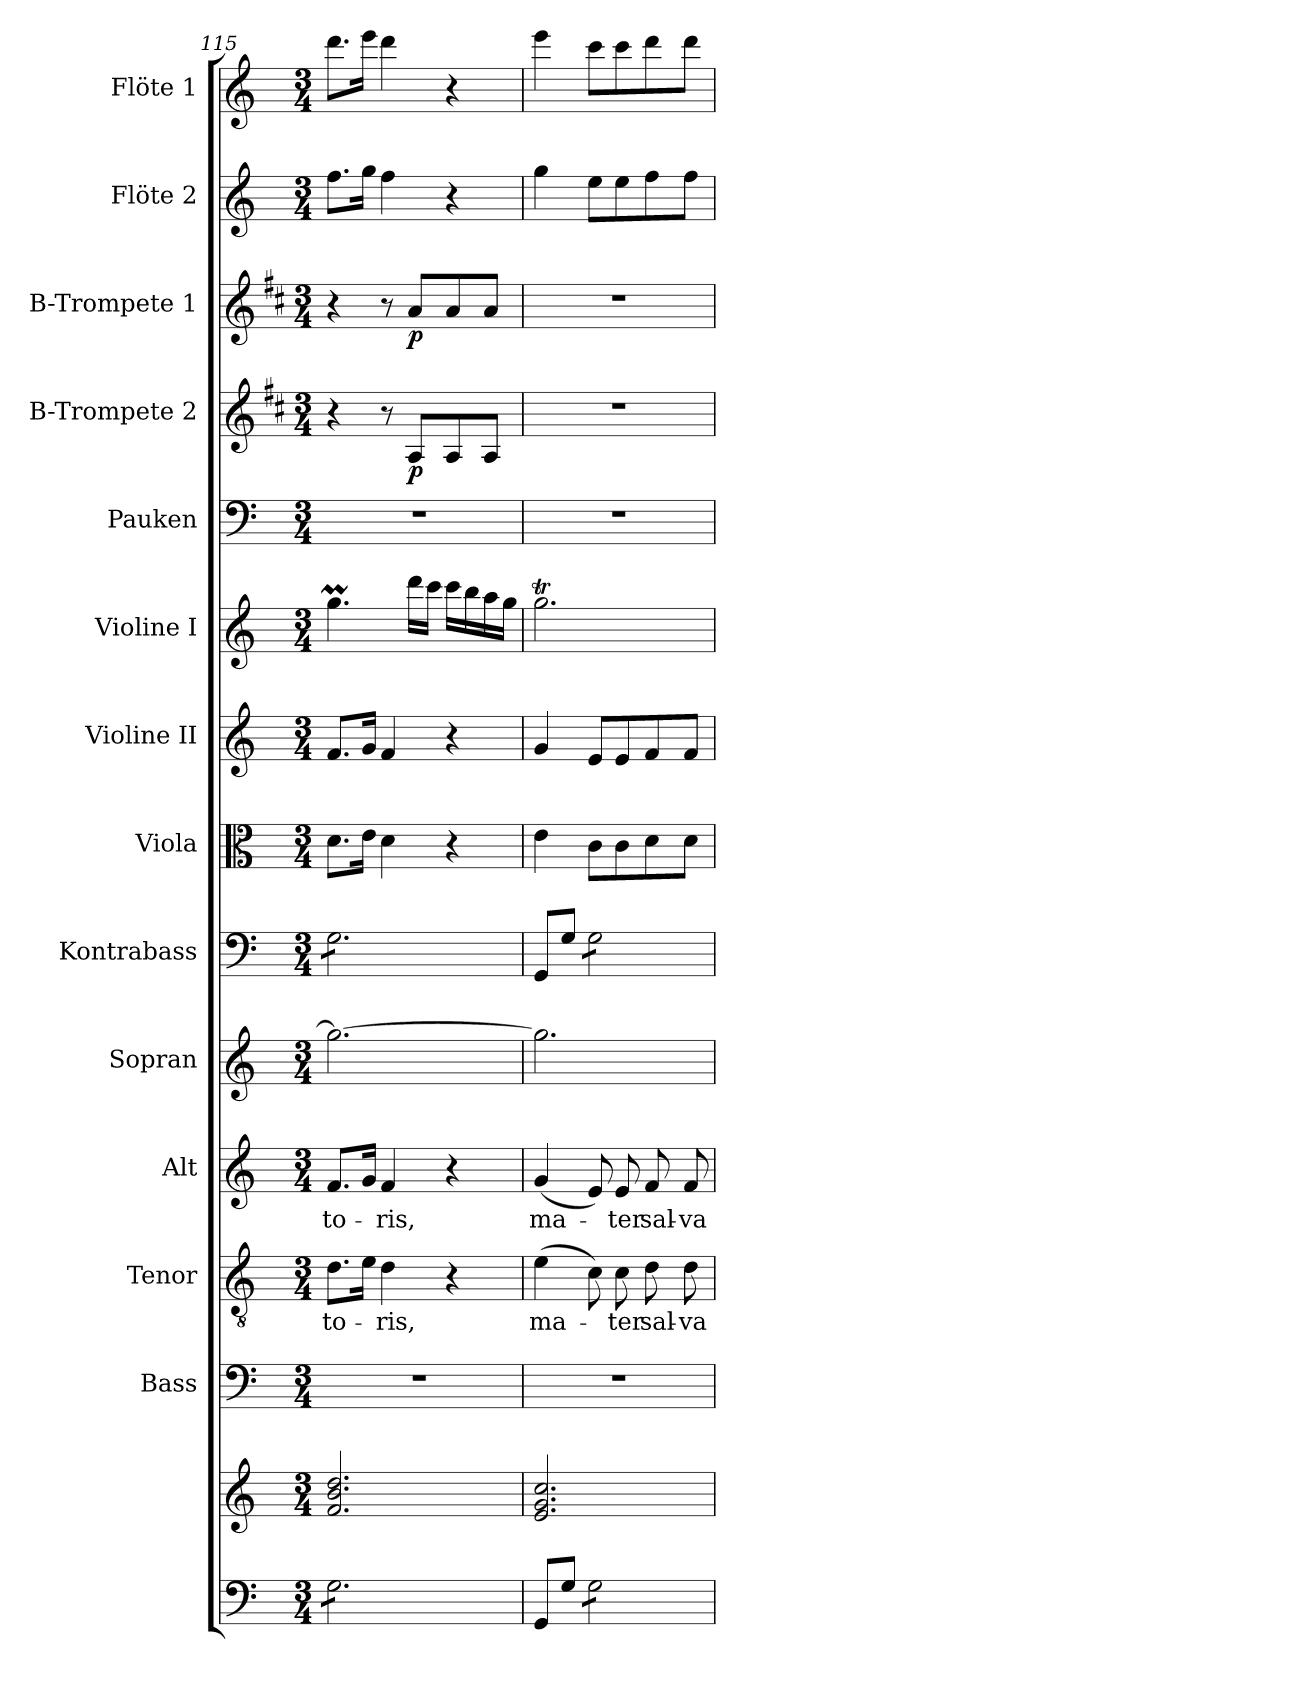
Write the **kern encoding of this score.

**kern	**kern	**kern	**kern	**text	**kern	**text	**kern	**kern	**kern	**kern	**kern	**kern	**kern	**dynam	**kern	**dynam	**kern	**kern
*part14	*part14	*part13	*part12	*part12	*part11	*part11	*part10	*part9	*part8	*part7	*part6	*part5	*part4	*part4	*part3	*part3	*part2	*part1
*staff15	*staff14	*staff13	*staff12	*staff12	*staff11	*staff11	*staff10	*staff9	*staff8	*staff7	*staff6	*staff5	*staff4	*staff4	*staff3	*staff3	*staff2	*staff1
*	*	*I"Bass	*I"Tenor	*	*I"Alt	*	*I"Sopran	*I"Kontrabass	*I"Viola	*I"Violine II	*I"Violine I	*I"Pauken	*I"B-Trompete 2	*	*I"B-Trompete 1	*	*I"Flöte 2	*I"Flöte 1
*	*	*I'B.	*I'T.	*	*I'A.	*	*I'S.	*I'Kb.	*I'Vla.	*I'Vl. II	*I'Vl. I	*I'Pk.	*I'B Trp. 2	*	*I'B Trp. 1	*	*I'Fl. 2	*I'Fl. 1
*clefF4	*clefG2	*clefF4	*clefGv2	*	*clefG2	*	*clefG2	*clefF4	*clefC3	*clefG2	*clefG2	*clefF4	*clefG2	*	*clefG2	*	*clefG2	*clefG2
*	*	*	*	*	*	*	*	*ITrd7c12	*	*	*	*	*ITrd1c2	*	*ITrd1c2	*	*	*
*k[]	*k[]	*k[]	*k[]	*	*k[]	*	*k[]	*k[]	*k[]	*k[]	*k[]	*k[]	*k[]	*	*k[]	*	*k[]	*k[]
*C:	*C:	*C:	*C:	*	*C:	*	*C:	*C:	*C:	*C:	*C:	*C:	*C:	*	*C:	*	*C:	*C:
*M3/4	*M3/4	*M3/4	*M3/4	*	*M3/4	*	*M3/4	*M3/4	*M3/4	*M3/4	*M3/4	*M3/4	*M3/4	*	*M3/4	*	*M3/4	*M3/4
=115	=115	=115	=115	=115	=115	=115	=115	=115	=115	=115	=115	=115	=115	=115	=115	=115	=115	=115
!	!	!	!	!LO:LY:b	!	!LO:LY:b	!	!	!	!	!	!	!	!	!	!	!	!
*tremolo	*	*	*	*	*	*	*	*	*	*	*	*	*	*	*	*	*	*
*	*	*	*	*	*	*	*	*tremolo	*	*	*	*	*	*	*	*	*	*
8G\L	2.f/ 2.b/ 2.dd/	2.r	8.d\L	-to-	8.f/L	-to-	2.gg\_	8GG\L	8.d\L	8.f/L	4.ggM\	2.r	4r	.	4r	.	8.ff\L	8.ddd\L
8G\	.	.	.	.	.	.	.	8GG\	.	.	.	.	.	.	.	.	.	.
.	.	.	16e\Jk	.	16g/Jk	.	.	.	16e\Jk	16g/Jk	.	.	.	.	.	.	16gg\Jk	16eee\Jk
!	!	!	!	!LO:LY:b	!	!LO:LY:b	!	!	!	!	!	!	!	!	!	!	!	!
8G\	.	.	4d\	-ris,	4f/	-ris,	.	8GG\	4d\	4f/	.	.	8r	.	8r	.	4ff\	4ddd\
!	!	!	!	!	!	!	!	!	!	!	!	!	!	!LO:DY:b	!	!LO:DY:b	!	!
8G\	.	.	.	.	.	.	.	8GG\	.	.	16ddd\LL	.	8G/L	p	8g/L	p	.	.
.	.	.	.	.	.	.	.	.	.	.	16ccc\JJ	.	.	.	.	.	.	.
8G\	.	.	4r	.	4r	.	.	8GG\	4r	4r	16ccc\LL	.	8G/	.	8g/	.	4r	4r
.	.	.	.	.	.	.	.	.	.	.	16bb\	.	.	.	.	.	.	.
8G\J	.	.	.	.	.	.	.	8GG\J	.	.	16aa\	.	8G/J	.	8g/J	.	.	.
*	*	*	*	*	*	*	*	*Xtremolo	*	*	*	*	*	*	*	*	*	*
*Xtremolo	*	*	*	*	*	*	*	*	*	*	*	*	*	*	*	*	*	*
.	.	.	.	.	.	.	.	.	.	.	16gg\JJ	.	.	.	.	.	.	.
=116	=116	=116	=116	=116	=116	=116	=116	=116	=116	=116	=116	=116	=116	=116	=116	=116	=116	=116
!	!	!	!	!LO:LY:b	!	!LO:LY:b	!	!	!	!	!	!	!	!	!	!	!	!
8GG/L	2.e/ 2.g/ 2.cc/	2.r	(>4e\	ma-	(<4g/	ma-	2.gg\]	8GGG/L	4e\	4g/	2.ggT\	2.r	2.r	.	2.r	.	4gg\	4eee\
8G/J	.	.	.	.	.	.	.	8GG/J	.	.	.	.	.	.	.	.	.	.
*tremolo	*	*	*	*	*	*	*	*	*	*	*	*	*	*	*	*	*	*
*	*	*	*	*	*	*	*	*tremolo	*	*	*	*	*	*	*	*	*	*
8G\L	.	.	8c\)	.	8e/)	.	.	8GG\L	8c\L	8e/L	.	.	.	.	.	.	8ee\L	8ccc\L
!	!	!	!	!LO:LY:b	!	!LO:LY:b	!	!	!	!	!	!	!	!	!	!	!	!
8G\	.	.	8c\	-ter	8e/	-ter	.	8GG\	8c\	8e/	.	.	.	.	.	.	8ee\	8ccc\
!	!	!	!	!LO:LY:b	!	!LO:LY:b	!	!	!	!	!	!	!	!	!	!	!	!
8G\	.	.	8d\	sal-	8f/	sal-	.	8GG\	8d\	8f/	.	.	.	.	.	.	8ff\	8ddd\
!	!	!	!	!LO:LY:b	!	!LO:LY:b	!	!	!	!	!	!	!	!	!	!	!	!
8G\J	.	.	8d\	-va-	8f/	-va-	.	8GG\J	8d\J	8f/J	.	.	.	.	.	.	8ff\J	8ddd\J
*	*	*	*	*	*	*	*	*Xtremolo	*	*	*	*	*	*	*	*	*	*
*Xtremolo	*	*	*	*	*	*	*	*	*	*	*	*	*	*	*	*	*	*
=	=	=	=	=	=	=	=	=	=	=	=	=	=	=	=	=	=	=
*-	*-	*-	*-	*-	*-	*-	*-	*-	*-	*-	*-	*-	*-	*-	*-	*-	*-	*-
